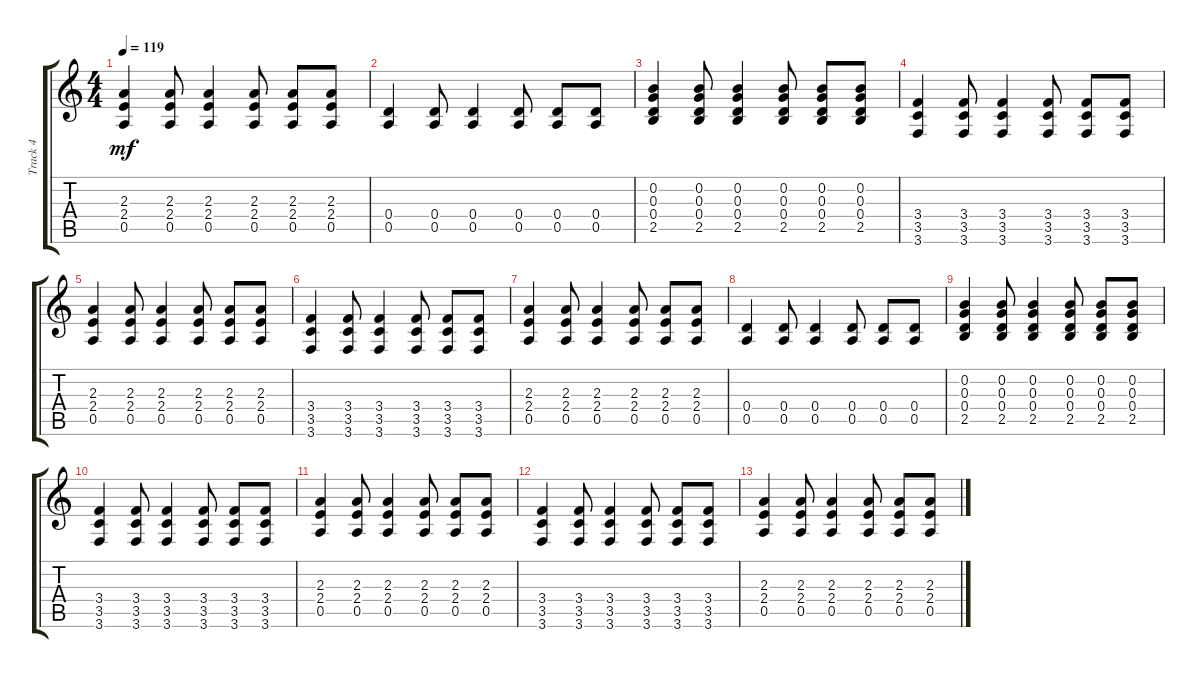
\track ("Track 4" "Track 4") {instrument distortionguitar}
\staff {score tabs}
\tuning (E4 B3 G3 D3 A2 D2) {hide}
\ts (4 4)
\tempo 119
\clef g2
\ks c
(2.3 2.4 0.5).4{dy mf} (2.3 2.4 0.5).8 (2.3 2.4 0.5).4 (2.3 2.4 0.5).8 (2.3 2.4 0.5).8 (2.3 2.4 0.5).8 |
(0.4 0.5).4{volume 2} (0.4 0.5).8 (0.4 0.5).4 (0.4 0.5).8 (0.4 0.5).8 (0.4 0.5).8 |
(0.2 0.3 0.4 2.5).4 (0.2 0.3 0.4 2.5).8 (0.2 0.3 0.4 2.5).4 (0.2 0.3 0.4 2.5).8 (0.2 0.3 0.4 2.5).8 (0.2 0.3 0.4 2.5).8 |
(3.4 3.5 3.6).4{volume 0} (3.4 3.5 3.6).8 (3.4 3.5 3.6).4 (3.4 3.5 3.6).8 (3.4 3.5 3.6).8 (3.4 3.5 3.6).8 |
(2.3 2.4 0.5).4 (2.3 2.4 0.5).8 (2.3 2.4 0.5).4 (2.3 2.4 0.5).8 (2.3 2.4 0.5).8 (2.3 2.4 0.5).8 |
(3.4 3.5 3.6).4 (3.4 3.5 3.6).8 (3.4 3.5 3.6).4 (3.4 3.5 3.6).8 (3.4 3.5 3.6).8 (3.4 3.5 3.6).8 |
(2.3 2.4 0.5).4 (2.3 2.4 0.5).8 (2.3 2.4 0.5).4 (2.3 2.4 0.5).8 (2.3 2.4 0.5).8 (2.3 2.4 0.5).8 |
(0.4 0.5).4 (0.4 0.5).8 (0.4 0.5).4 (0.4 0.5).8 (0.4 0.5).8 (0.4 0.5).8 |
(0.2 0.3 0.4 2.5).4 (0.2 0.3 0.4 2.5).8 (0.2 0.3 0.4 2.5).4 (0.2 0.3 0.4 2.5).8 (0.2 0.3 0.4 2.5).8 (0.2 0.3 0.4 2.5).8 |
(3.4 3.5 3.6).4 (3.4 3.5 3.6).8 (3.4 3.5 3.6).4 (3.4 3.5 3.6).8 (3.4 3.5 3.6).8 (3.4 3.5 3.6).8 |
(2.3 2.4 0.5).4 (2.3 2.4 0.5).8 (2.3 2.4 0.5).4 (2.3 2.4 0.5).8 (2.3 2.4 0.5).8 (2.3 2.4 0.5).8 |
(3.4 3.5 3.6).4 (3.4 3.5 3.6).8 (3.4 3.5 3.6).4 (3.4 3.5 3.6).8 (3.4 3.5 3.6).8 (3.4 3.5 3.6).8 |
(2.3 2.4 0.5).4 (2.3 2.4 0.5).8 (2.3 2.4 0.5).4 (2.3 2.4 0.5).8 (2.3 2.4 0.5).8 (2.3 2.4 0.5).8
